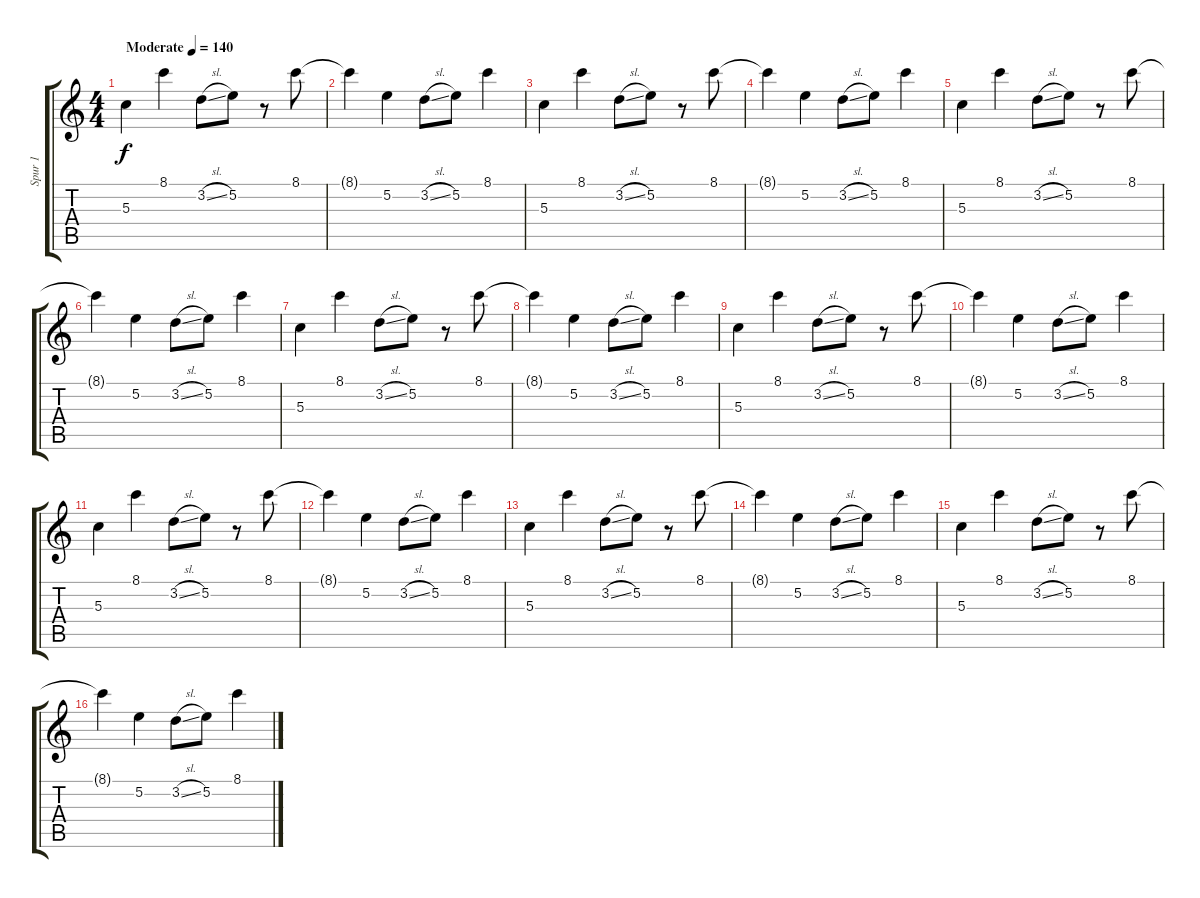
\track ("Spur 1" "Spur 1") {instrument electricguitarclean}
\staff {score tabs}
\tuning (E4 B3 G3 D3 A2 E2) {hide}
\ts (4 4)
\tempo (140 "Moderate")
\clef g2
\ks c
5.3.4{dy f instrument electricguitarclean} 8.1.4 3.2{sl}.8 5.2.8 r.8 8.1.8 |
8.1{t}.4 5.2.4 3.2{sl}.8 5.2.8 8.1.4 |
5.3.4 8.1.4 3.2{sl}.8 5.2.8 r.8 8.1.8 |
8.1{t}.4 5.2.4 3.2{sl}.8 5.2.8 8.1.4 |
5.3.4 8.1.4 3.2{sl}.8 5.2.8 r.8 8.1.8 |
8.1{t}.4 5.2.4 3.2{sl}.8 5.2.8 8.1.4 |
5.3.4 8.1.4 3.2{sl}.8 5.2.8 r.8 8.1.8 |
8.1{t}.4 5.2.4 3.2{sl}.8 5.2.8 8.1.4 |
5.3.4 8.1.4 3.2{sl}.8 5.2.8 r.8 8.1.8 |
8.1{t}.4 5.2.4 3.2{sl}.8 5.2.8 8.1.4 |
5.3.4 8.1.4 3.2{sl}.8 5.2.8 r.8 8.1.8 |
8.1{t}.4 5.2.4 3.2{sl}.8 5.2.8 8.1.4 |
5.3.4 8.1.4 3.2{sl}.8 5.2.8 r.8 8.1.8 |
8.1{t}.4 5.2.4 3.2{sl}.8 5.2.8 8.1.4 |
5.3.4 8.1.4 3.2{sl}.8 5.2.8 r.8 8.1.8 |
8.1{t}.4 5.2.4 3.2{sl}.8 5.2.8 8.1.4
